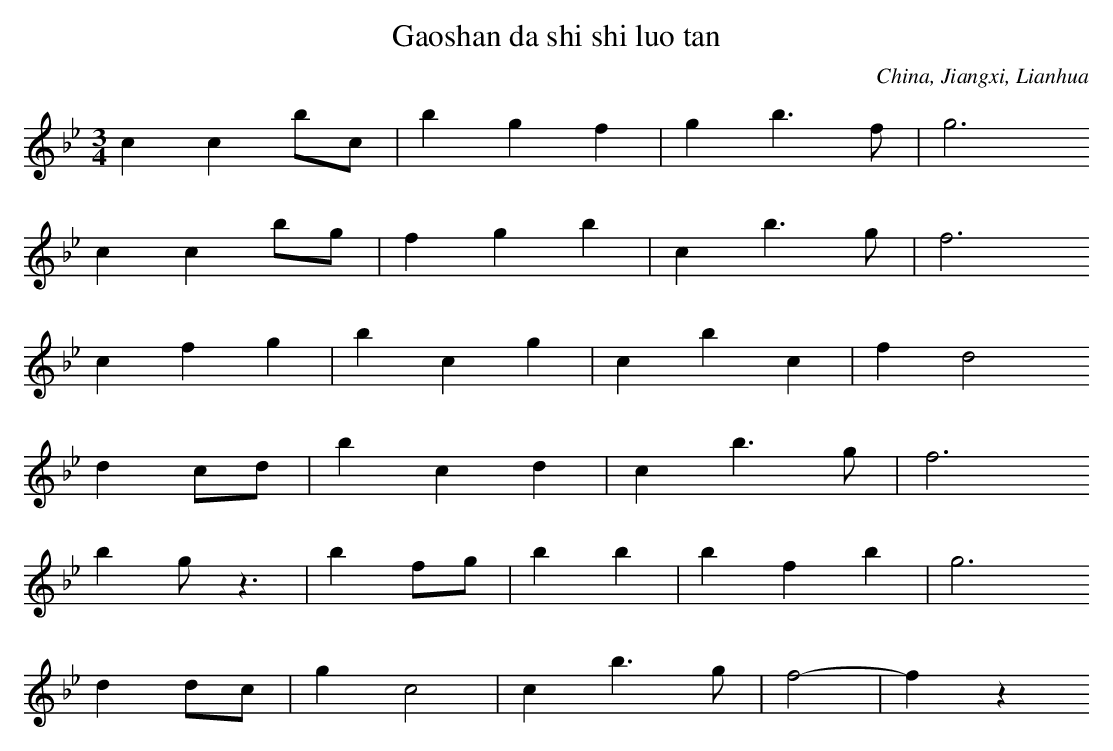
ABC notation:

X:1
T: Gaoshan da shi shi luo tan
O: China, Jiangxi, Lianhua
M: 3/4
L: 1/8
K: Bb
c2c2bc | b2g2f2 | g2b3f | g6
c2c2bg | f2g2b2 | c2b3g | f6
c2f2g2 | b2c2g2 | c2b2c2 | f2d4
d2cd | b2c2d2 | c2b3g | f6
b2gz3 | b2fg | b2b2 | b2f2b2 | g6
d2dc | g2c4 | c2b3g | f4- | f2z2
